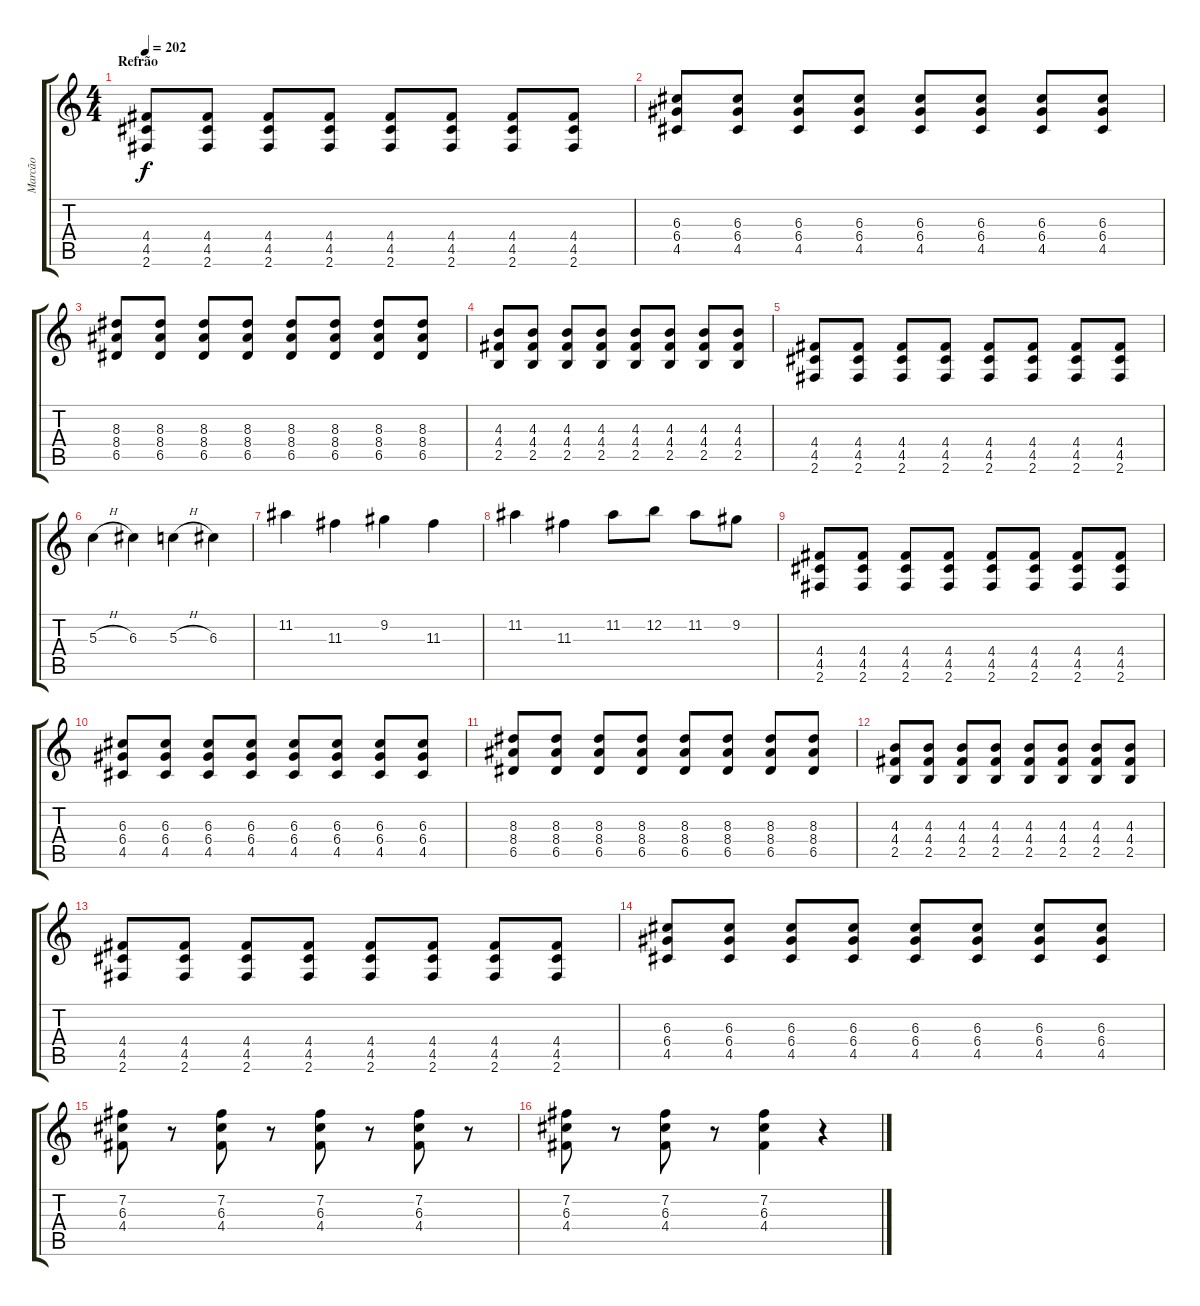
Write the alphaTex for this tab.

\track ("Marcão" "Marcão") {instrument distortionguitar}
\staff {score tabs}
\tuning (E4 B3 G3 D3 A2 E2) {hide}
\ts (4 4)
\section ("" "Refrão")
\tempo 202
\clef g2
\ks c
(4.4 4.5 2.6).8{dy f instrument distortionguitar} (4.4 4.5 2.6).8 (4.4 4.5 2.6).8 (4.4 4.5 2.6).8 (4.4 4.5 2.6).8 (4.4 4.5 2.6).8 (4.4 4.5 2.6).8 (4.4 4.5 2.6).8 |
(6.3 6.4 4.5).8 (6.3 6.4 4.5).8 (6.3 6.4 4.5).8 (6.3 6.4 4.5).8 (6.3 6.4 4.5).8 (6.3 6.4 4.5).8 (6.3 6.4 4.5).8 (6.3 6.4 4.5).8 |
(8.3 8.4 6.5).8 (8.3 8.4 6.5).8 (8.3 8.4 6.5).8 (8.3 8.4 6.5).8 (8.3 8.4 6.5).8 (8.3 8.4 6.5).8 (8.3 8.4 6.5).8 (8.3 8.4 6.5).8 |
(4.3 4.4 2.5).8{instrument distortionguitar} (4.3 4.4 2.5).8 (4.3 4.4 2.5).8 (4.3 4.4 2.5).8 (4.3 4.4 2.5).8 (4.3 4.4 2.5).8 (4.3 4.4 2.5).8 (4.3 4.4 2.5).8 |
(4.4 4.5 2.6).8{instrument distortionguitar} (4.4 4.5 2.6).8 (4.4 4.5 2.6).8 (4.4 4.5 2.6).8 (4.4 4.5 2.6).8 (4.4 4.5 2.6).8 (4.4 4.5 2.6).8 (4.4 4.5 2.6).8 |
5.3{h}.4 6.3.4 5.3{h}.4 6.3.4 |
11.2.4 11.3.4 9.2.4 11.3.4 |
11.2.4 11.3.4 11.2.8 12.2.8 11.2.8 9.2.8 |
(4.4 4.5 2.6).8{instrument distortionguitar} (4.4 4.5 2.6).8 (4.4 4.5 2.6).8 (4.4 4.5 2.6).8 (4.4 4.5 2.6).8 (4.4 4.5 2.6).8 (4.4 4.5 2.6).8 (4.4 4.5 2.6).8 |
(6.3 6.4 4.5).8 (6.3 6.4 4.5).8 (6.3 6.4 4.5).8 (6.3 6.4 4.5).8 (6.3 6.4 4.5).8 (6.3 6.4 4.5).8 (6.3 6.4 4.5).8 (6.3 6.4 4.5).8 |
(8.3 8.4 6.5).8 (8.3 8.4 6.5).8 (8.3 8.4 6.5).8 (8.3 8.4 6.5).8 (8.3 8.4 6.5).8 (8.3 8.4 6.5).8 (8.3 8.4 6.5).8 (8.3 8.4 6.5).8 |
(4.3 4.4 2.5).8{instrument distortionguitar} (4.3 4.4 2.5).8 (4.3 4.4 2.5).8 (4.3 4.4 2.5).8 (4.3 4.4 2.5).8 (4.3 4.4 2.5).8 (4.3 4.4 2.5).8 (4.3 4.4 2.5).8 |
(4.4 4.5 2.6).8{instrument distortionguitar} (4.4 4.5 2.6).8 (4.4 4.5 2.6).8 (4.4 4.5 2.6).8 (4.4 4.5 2.6).8 (4.4 4.5 2.6).8 (4.4 4.5 2.6).8 (4.4 4.5 2.6).8 |
(6.3 6.4 4.5).8 (6.3 6.4 4.5).8 (6.3 6.4 4.5).8 (6.3 6.4 4.5).8 (6.3 6.4 4.5).8 (6.3 6.4 4.5).8 (6.3 6.4 4.5).8 (6.3 6.4 4.5).8 |
(7.2 6.3 4.4).8 r.8 (7.2 6.3 4.4).8 r.8 (7.2 6.3 4.4).8 r.8 (7.2 6.3 4.4).8 r.8 |
(7.2 6.3 4.4).8 r.8 (7.2 6.3 4.4).8 r.8 (7.2 6.3 4.4).4 r.4
